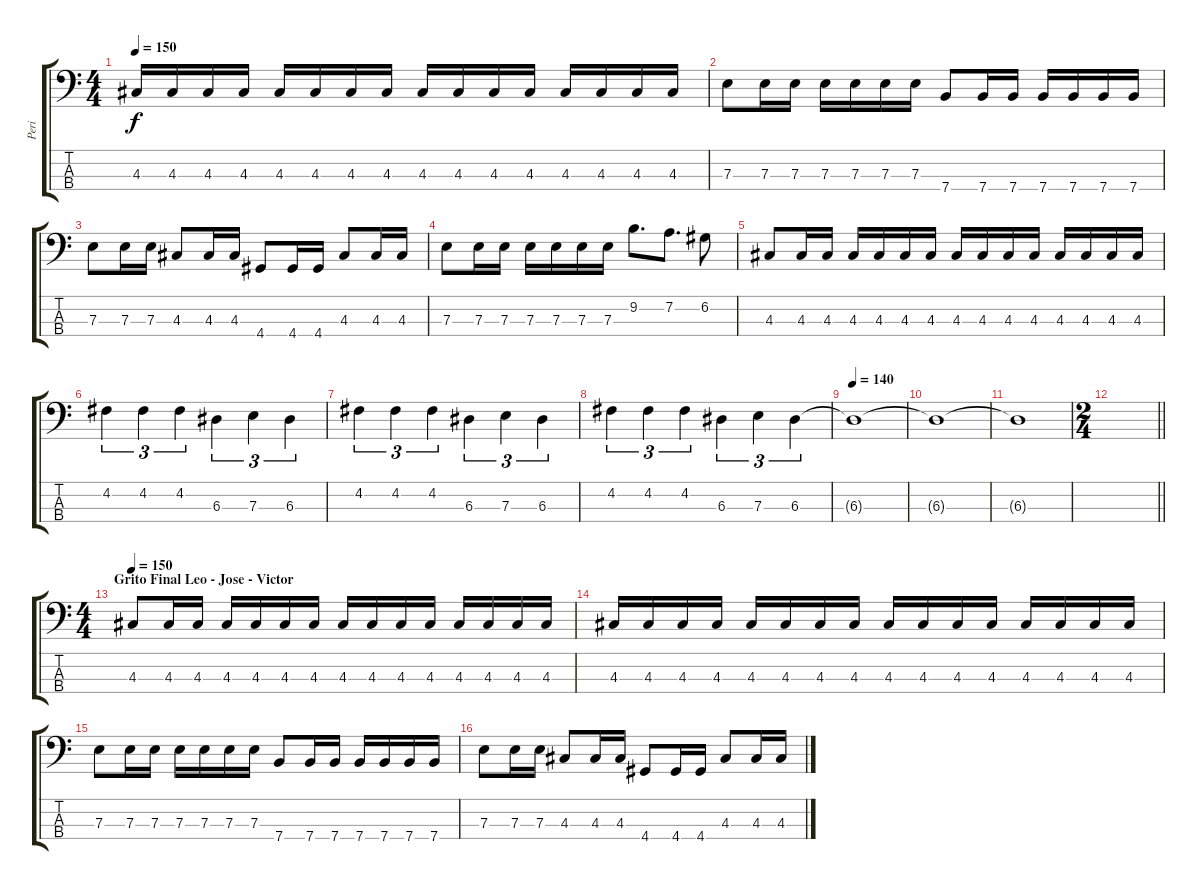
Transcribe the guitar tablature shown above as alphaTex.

\track ("Peri" "Peri") {instrument electricbassfinger}
\staff {score tabs}
\tuning (G2 D2 A1 E1) {hide}
\ts (4 4)
\tempo 150
\clef f4
\ks c
4.3.16{dy f} 4.3.16 4.3.16 4.3.16 4.3.16 4.3.16 4.3.16 4.3.16 4.3.16 4.3.16 4.3.16 4.3.16 4.3.16 4.3.16 4.3.16 4.3.16 |
7.3.8 7.3.16 7.3.16 7.3.16 7.3.16 7.3.16 7.3.16 7.4.8 7.4.16 7.4.16 7.4.16 7.4.16 7.4.16 7.4.16 |
7.3.8 7.3.16 7.3.16 4.3.8 4.3.16 4.3.16 4.4.8 4.4.16 4.4.16 4.3.8 4.3.16 4.3.16 |
7.3.8 7.3.16 7.3.16 7.3.16 7.3.16 7.3.16 7.3.16 9.2.8{d} 7.2.8{d} 6.2.8 |
4.3.8 4.3.16 4.3.16 4.3.16 4.3.16 4.3.16 4.3.16 4.3.16 4.3.16 4.3.16 4.3.16 4.3.16 4.3.16 4.3.16 4.3.16 |
4.2.4{tu (3 2)} 4.2.4{tu (3 2)} 4.2.4{tu (3 2)} 6.3.4{tu (3 2)} 7.3.4{tu (3 2)} 6.3.4{tu (3 2)} |
4.2.4{tu (3 2)} 4.2.4{tu (3 2)} 4.2.4{tu (3 2)} 6.3.4{tu (3 2)} 7.3.4{tu (3 2)} 6.3.4{tu (3 2)} |
4.2.4{tu (3 2)} 4.2.4{tu (3 2)} 4.2.4{tu (3 2)} 6.3.4{tu (3 2)} 7.3.4{tu (3 2)} 6.3.4{tu (3 2)} |
\tempo 140
6.3{t}.1 |
6.3{t}.1 |
6.3{t}.1 |
\ts (2 4)
\barLineRight lightlight
|
\ts (4 4)
\section ("" "Grito Final Leo - Jose - Victor")
\tempo 150
4.3.8 4.3.16 4.3.16 4.3.16 4.3.16 4.3.16 4.3.16 4.3.16 4.3.16 4.3.16 4.3.16 4.3.16 4.3.16 4.3.16 4.3.16 |
4.3.16 4.3.16 4.3.16 4.3.16 4.3.16 4.3.16 4.3.16 4.3.16 4.3.16 4.3.16 4.3.16 4.3.16 4.3.16 4.3.16 4.3.16 4.3.16 |
7.3.8 7.3.16 7.3.16 7.3.16 7.3.16 7.3.16 7.3.16 7.4.8 7.4.16 7.4.16 7.4.16 7.4.16 7.4.16 7.4.16 |
7.3.8 7.3.16 7.3.16 4.3.8 4.3.16 4.3.16 4.4.8 4.4.16 4.4.16 4.3.8 4.3.16 4.3.16
